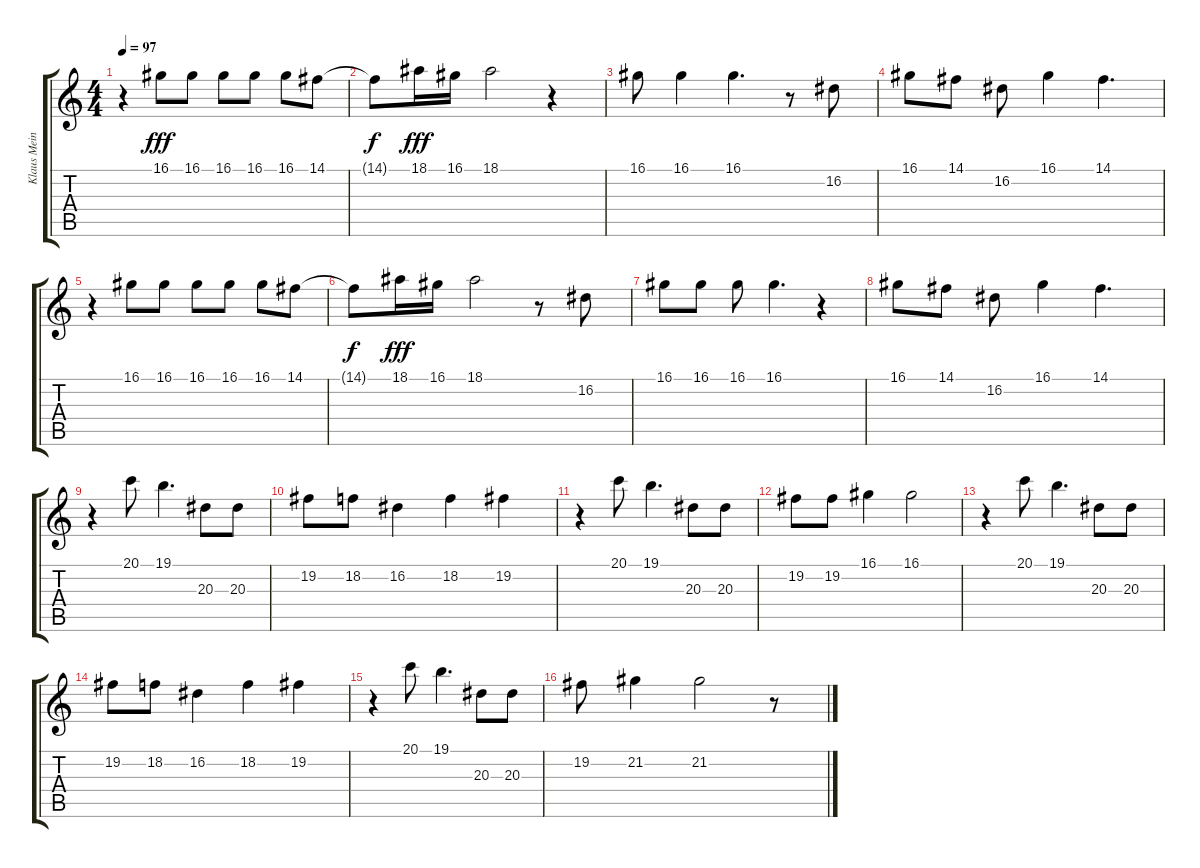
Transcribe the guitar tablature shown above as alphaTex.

\track ("Klaus Meine" "Klaus Mein") {instrument synthvoice}
\staff {score tabs}
\tuning (E4 B3 G3 D3 A2 E2) {hide}
\ts (4 4)
\tempo 97
\clef g2
\ks c
r.4{dy f} 16.1.8{dy fff} 16.1.8 16.1.8 16.1.8 16.1.8 14.1.8 |
14.1{t}.8{dy f} 18.1.16{dy fff} 16.1.16 18.1.2 r.4 |
16.1.8 16.1.4 16.1.4{d} r.8 16.2.8 |
16.1.8 14.1.8 16.2.8 16.1.4 14.1.4{d} |
r.4 16.1.8 16.1.8 16.1.8 16.1.8 16.1.8 14.1.8 |
14.1{t}.8{dy f} 18.1.16{dy fff} 16.1.16 18.1.2 r.8 16.2.8 |
16.1.8 16.1.8 16.1.8 16.1.4{d} r.4 |
16.1.8 14.1.8 16.2.8 16.1.4 14.1.4{d} |
r.4 20.1.8 19.1.4{d} 20.3.8 20.3.8 |
19.2.8 18.2.8 16.2.4 18.2.4 19.2.4 |
r.4 20.1.8 19.1.4{d} 20.3.8 20.3.8 |
19.2.8 19.2.8 16.1.4 16.1.2 |
r.4 20.1.8 19.1.4{d} 20.3.8 20.3.8 |
19.2.8 18.2.8 16.2.4 18.2.4 19.2.4 |
r.4 20.1.8 19.1.4{d} 20.3.8 20.3.8 |
19.2.8 21.2.4 21.2.2 r.8
